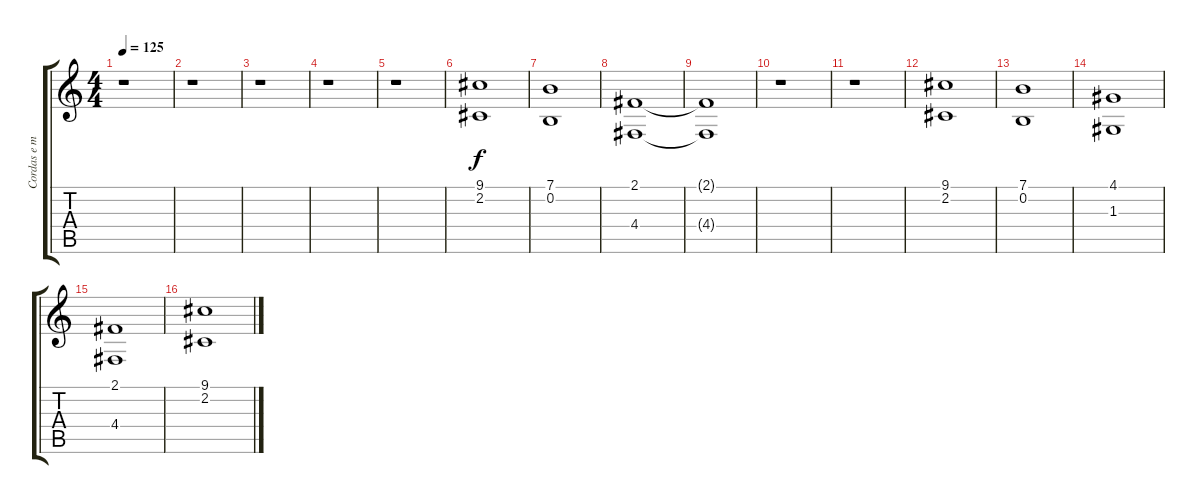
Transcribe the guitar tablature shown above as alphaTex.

\track ("Cordas e metais" "Cordas e m") {instrument stringensemble2}
\staff {score tabs}
\tuning (E4 B3 G3 D3 A2 E2) {hide}
\ts (4 4)
\tempo 125
\clef g2
\ks c
r.1{dy f} |
r.1 |
r.1 |
r.1 |
r.1 |
(9.1 2.2).1{volume 8 instrument stringensemble2} |
(7.1 0.2).1 |
(2.1 4.4).1 |
(2.1{t} 4.4{t}).1 |
r.1 |
r.1 |
(9.1 2.2).1{volume 10 instrument stringensemble2} |
(7.1 0.2).1 |
(4.1 1.3).1 |
(2.1 4.4).1 |
(9.1 2.2).1
